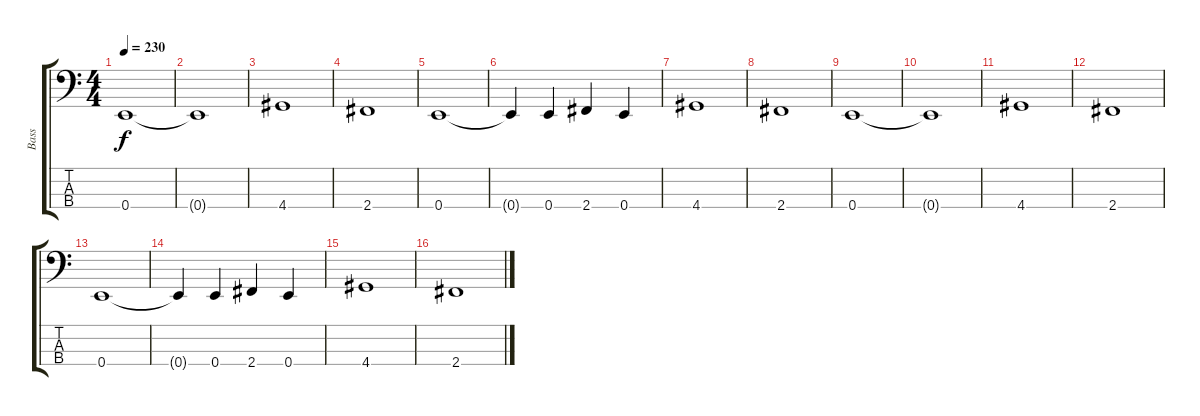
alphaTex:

\track ("Bass" "Bass") {instrument electricbasspick}
\staff {score tabs}
\tuning (G2 D2 A1 E1) {hide}
\ts (4 4)
\tempo 230
\clef f4
\ks c
0.4.1{dy f} |
0.4{t}.1 |
4.4.1 |
2.4.1 |
0.4.1 |
0.4{t}.4 0.4.4 2.4.4 0.4.4 |
4.4.1 |
2.4.1 |
0.4.1 |
0.4{t}.1 |
4.4.1 |
2.4.1 |
0.4.1 |
0.4{t}.4 0.4.4 2.4.4 0.4.4 |
4.4.1 |
2.4.1
